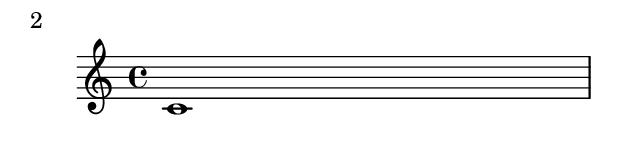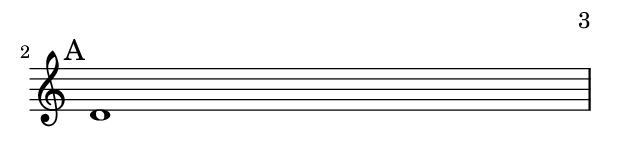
%% DO NOT EDIT this file manually; it is automatically
%% generated from LSR http://lsr.dsi.unimi.it
%% Make any changes in LSR itself, or in Documentation/snippets/new/ ,
%% and then run scripts/auxiliar/makelsr.py
%%
%% This file is in the public domain.
\version "2.16.0"

\header {
  lsrtags = "paper-and-layout"

  texidoc = "
A table of contents is included using @code{\\markuplist
\\table-of-contents}.  The TOC items are added with the
@code{\\tocItem} command.

"
  doctitle = "Table of contents"
} % begin verbatim


#(set-default-paper-size "a6")

\book {
  \markuplist \table-of-contents
  \pageBreak
  \tocItem \markup { The first score }
  \score {
    {
      c'1 \pageBreak
      \mark "A" \tocItem \markup { Mark A }
      d'1
    }
  }
  \pageBreak
  \tocItem \markup { The second score }
  \score {
    { e'1 }
    \header { piece = "Second score" }
  }
}
